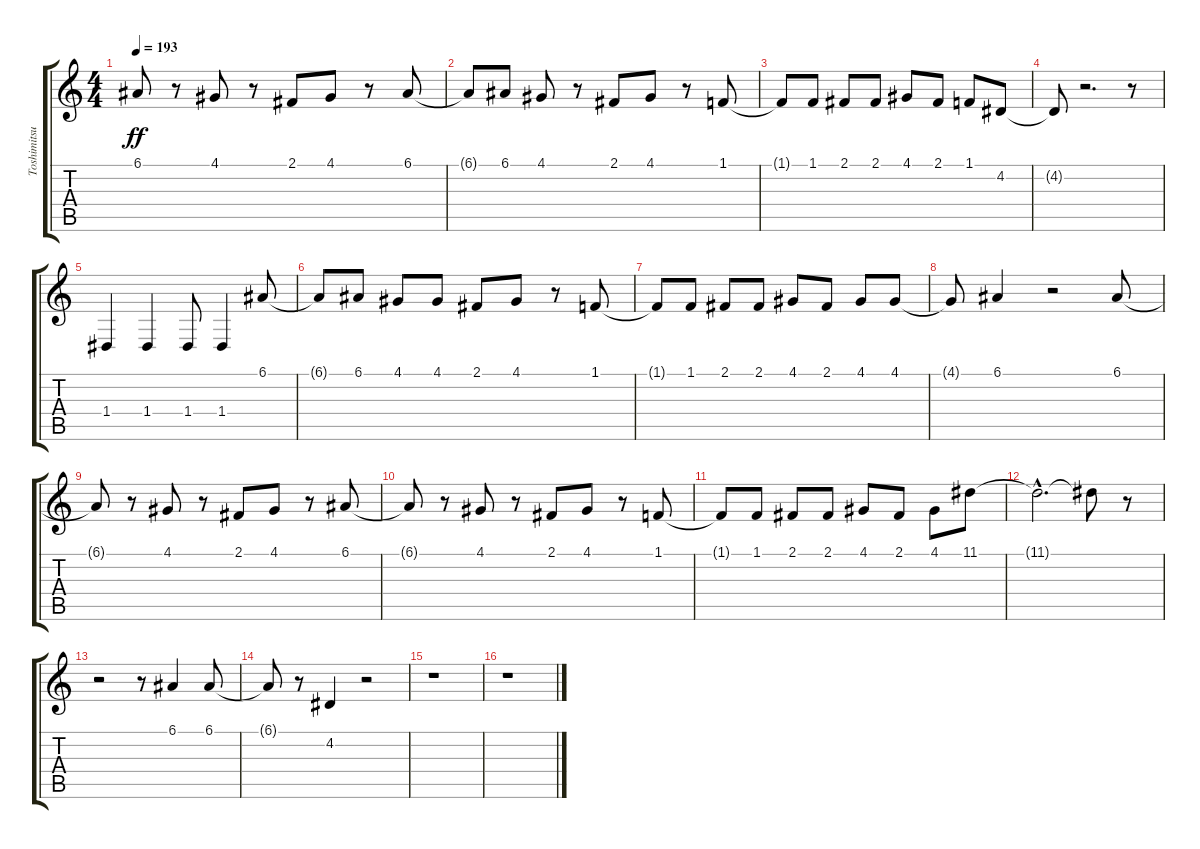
\track ("Toshimitsu Deyama (Toshi)" "Toshimitsu") {instrument tenorsax}
\staff {score tabs}
\tuning (E4 B3 G3 D3 A2 E2) {hide}
\ts (4 4)
\tempo 193
\clef g2
\ks c
6.1{t}.8{dy ff} r.8 4.1.8 r.8 2.1.8 4.1.8 r.8 6.1.8 |
6.1{t}.8 6.1.8 4.1.8 r.8 2.1.8 4.1.8 r.8 1.1.8 |
1.1{t}.8 1.1.8 2.1.8 2.1.8 4.1.8 2.1.8 1.1.8 4.2.8 |
4.2{t}.8 r.2{d} r.8 |
1.4.4 1.4.4 1.4.8 1.4.4 6.1.8 |
6.1{t}.8 6.1.8 4.1.8 4.1.8 2.1.8 4.1.8 r.8 1.1.8 |
1.1{t}.8 1.1.8 2.1.8 2.1.8 4.1.8 2.1.8 4.1.8 4.1.8 |
4.1{t}.8 6.1.4 r.2 6.1.8 |
6.1{t}.8 r.8 4.1.8 r.8 2.1.8 4.1.8 r.8 6.1.8 |
6.1{t}.8 r.8 4.1.8 r.8 2.1.8 4.1.8 r.8 1.1.8 |
1.1{t}.8 1.1.8 2.1.8 2.1.8 4.1.8 2.1.8 4.1.8 11.1.8 |
11.1{hac t}.2{d} 11.1{t}.8 r.8 |
r.2 r.8 6.1.4 6.1.8 |
6.1{t}.8 r.8 4.2.4 r.2 |
r.1 |
r.1
